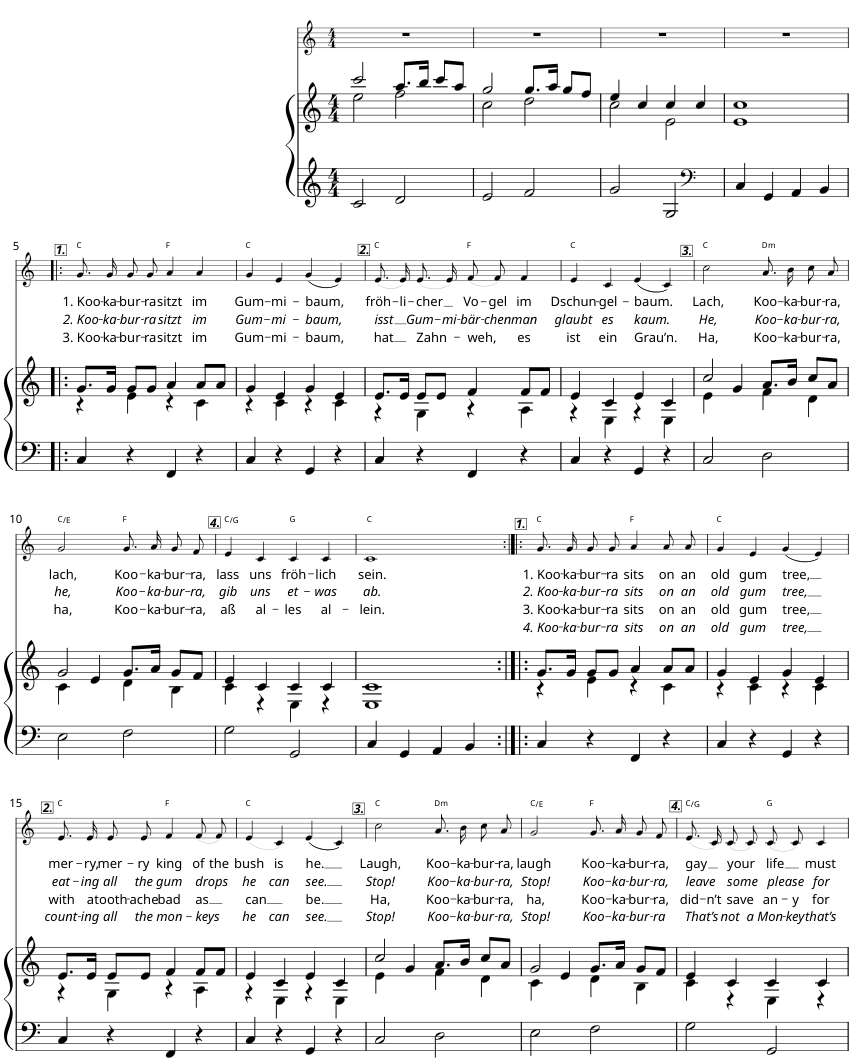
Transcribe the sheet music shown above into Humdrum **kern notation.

**kern	**kern	**kern	**text	**text	**text	**text	**harte
*part2	*part2	*part1	*part1	*part1	*part1	*part1	*part1
*staff3	*staff2	*staff1	*staff1	*staff1	*staff1	*staff1	*
*I"Klavier	*	*I"Voice	*	*	*	*	*
*	*	*stria5	*	*	*	*	*
*clefG2	*clefG2	*clefG2	*	*	*	*	*
*k[]	*k[]	*k[]	*	*	*	*	*
*M4/4	*M4/4	*M4/4	*	*	*	*	*
=1	=1	=1	=1	=1	=1	=1	=1
*	*^	*	*	*	*	*	*
2c/	2ccc/	2ee\	1r	.	.	.	.	.
2d/	8.aa/L	2ff\	.	.	.	.	.	.
.	16bb/Jk	.	.	.	.	.	.	.
.	8ccc/L	.	.	.	.	.	.	.
.	8aa/J	.	.	.	.	.	.	.
=2	=2	=2	=2	=2	=2	=2	=2	=2
2e/	2gg/	2cc\	1r	.	.	.	.	.
2f/	8.gg/L	2dd\	.	.	.	.	.	.
.	16aa/Jk	.	.	.	.	.	.	.
.	8gg/L	.	.	.	.	.	.	.
.	8ff/J	.	.	.	.	.	.	.
=3	=3	=3	=3	=3	=3	=3	=3	=3
2g/	4ee/	2cc\	1r	.	.	.	.	.
.	4cc/	.	.	.	.	.	.	.
2G/	4cc/	2e\	.	.	.	.	.	.
*clefF4	*	*	*	*	*	*	*	*
.	4cc/	.	.	.	.	.	.	.
=4	=4	=4	=4	=4	=4	=4	=4	=4
4C/	1cc	1e	1r	.	.	.	.	.
4GG/	.	.	.	.	.	.	.	.
4AA/	.	.	.	.	.	.	.	.
4BB/	.	.	.	.	.	.	.	.
!!LO:LB:g=z
=5!|:	=5!|:	=5!|:	=5!|:	=5!|:	=5!|:	=5!|:	=5!|:	=5!|:
!	!	!	!LO:TX:a:Bi:t=1.	!	!	!	!	!
!	!	!	!	!LO:LY:b	!LO:LY:b	!LO:LY:b	!	!
4C/	8.g/L	4r	8.g/L	1. Koo-	2. Koo-	3. Koo-	.	C:maj
!	!	!	!	!LO:LY:b	!LO:LY:b	!LO:LY:b	!	!
.	16g/Jk	.	16g/Jk	-ka-	-ka-	-ka-	.	.
!	!	!	!	!LO:LY:b	!LO:LY:b	!LO:LY:b	!	!
4r	8g/L	4e\	8g/L	-bur-	-bur-	-bur-	.	.
!	!	!	!	!LO:LY:b	!LO:LY:b	!LO:LY:b	!	!
.	8g/J	.	8g/J	-ra	-ra	-ra	.	.
!	!	!	!	!LO:LY:b	!LO:LY:b	!LO:LY:b	!	!
4FF/	4a/	4r	4a/	sitzt	sitzt	sitzt	.	F:maj
!	!	!	!	!LO:LY:b	!LO:LY:b	!LO:LY:b	!	!
4r	8a/L	4c\	4a/	im	im	im	.	.
.	8a/J	.	.	.	.	.	.	.
=6	=6	=6	=6	=6	=6	=6	=6	=6
!	!	!	!	!LO:LY:b	!LO:LY:b	!LO:LY:b	!	!
4C/	4g/	4r	4g/	Gum-	Gum-	Gum-	.	C:maj
!	!	!	!	!LO:LY:b	!LO:LY:b	!LO:LY:b	!	!
4r	4e/	4c\	4e/	-mi-	-mi-	-mi-	.	.
!	!	!	!	!LO:LY:b	!LO:LY:b	!LO:LY:b	!	!
4GG/	4g/	4r	(4g/	-baum,	-baum,	-baum,	.	.
4r	4e/	4c\	4e/)	.	.	.	.	.
=7	=7	=7	=7	=7	=7	=7	=7	=7
!	!	!	!LO:TX:a:Bi:t=2.	!	!	!	!	!
!	!	!	!	!LO:LY:b	!LO:LY:b	!LO:LY:b	!	!
4C/	8.e/L	4r	(8.e/L	fröh-	isst	hat	.	C:maj
!	!	!	!	!LO:LY:b	!	!	!	!
.	16e/Jk	.	16e/Jk)	-li-	.	.	.	.
!	!	!	!	!LO:LY:b	!LO:LY:b	!LO:LY:b	!	!
4r	8e/L	4G\	(8.e/L	-cher	Gum-	Zahn-	.	.
.	8e/J	.	.	.	.	.	.	.
!	!	!	!	!	!LO:LY:b	!	!	!
.	.	.	16e/Jk)	.	-mi-	.	.	.
!	!	!	!	!LO:LY:b	!LO:LY:b	!LO:LY:b	!	!
4FF/	4f/	4r	(8f/L	Vo-	-bär-	-weh,	.	F:maj
!	!	!	!	!LO:LY:b	!LO:LY:b	!	!	!
.	.	.	8f/J)	-gel	-chen	.	.	.
!	!	!	!	!LO:LY:b	!LO:LY:b	!LO:LY:b	!	!
4r	8f/L	4A\	4f/	im	man	es	.	.
.	8f/J	.	.	.	.	.	.	.
=8	=8	=8	=8	=8	=8	=8	=8	=8
!	!	!	!	!LO:LY:b	!LO:LY:b	!LO:LY:b	!	!
4C/	4e/	4r	4e/	Dschun-	glaubt	ist	.	C:maj
!	!	!	!	!LO:LY:b	!LO:LY:b	!LO:LY:b	!	!
4r	4c/	4E\	4c/	-gel-	es	ein	.	.
!	!	!	!	!LO:LY:b	!LO:LY:b	!LO:LY:b	!	!
4GG/	4e/	4r	(4e/	-baum.	kaum.	Grau’n.	.	.
4r	4c/	4E\	4c/)	.	.	.	.	.
=9	=9	=9	=9	=9	=9	=9	=9	=9
!	!	!	!LO:TX:a:Bi:t=3.	!	!	!	!	!
!	!	!	!	!LO:LY:b	!LO:LY:b	!LO:LY:b	!	!
2C/	2cc/	4e\	2cc\	Lach,	He,	Ha,	.	C:maj
.	.	4g/	.	.	.	.	.	.
!	!	!	!	!LO:LY:b	!LO:LY:b	!LO:LY:b	!	!LO:H:kt=m
2D\	8.a/L	4f\	8.a/L	Koo-	Koo-	Koo-	.	D:min
!	!	!	!	!LO:LY:b	!LO:LY:b	!LO:LY:b	!	!
.	16b/Jk	.	16b/Jk	-ka-	-ka-	-ka-	.	.
!	!	!	!	!LO:LY:b	!LO:LY:b	!LO:LY:b	!	!
.	8cc/L	4d\	8cc\L	-bur-	-bur-	-bur-	.	.
!	!	!	!	!LO:LY:b	!LO:LY:b	!LO:LY:b	!	!
.	8a/J	.	8a\J	-ra,	-ra,	-ra,	.	.
!!LO:LB:g=z
=10	=10	=10	=10	=10	=10	=10	=10	=10
!	!	!	!	!LO:LY:b	!LO:LY:b	!LO:LY:b	!	!
2E\	2g/	4c\	2g/	lach,	he,	ha,	.	C:maj/3
.	.	4e/	.	.	.	.	.	.
!	!	!	!	!LO:LY:b	!LO:LY:b	!LO:LY:b	!	!
2F\	8.g/L	4d\	8.g/L	Koo-	Koo-	Koo-	.	F:maj
!	!	!	!	!LO:LY:b	!LO:LY:b	!LO:LY:b	!	!
.	16a/Jk	.	16a/Jk	-ka-	-ka-	-ka-	.	.
!	!	!	!	!LO:LY:b	!LO:LY:b	!LO:LY:b	!	!
.	8g/L	4B\	8g/L	-bur-	-bur-	-bur-	.	.
!	!	!	!	!LO:LY:b	!LO:LY:b	!LO:LY:b	!	!
.	8f/J	.	8f/J	-ra,	-ra,	-ra,	.	.
=11	=11	=11	=11	=11	=11	=11	=11	=11
!	!	!	!LO:TX:a:Bi:t=4.	!	!	!	!	!
!	!	!	!	!LO:LY:b	!LO:LY:b	!LO:LY:b	!	!
2G\	4e/	4c\	4e/	lass	gib	aß	.	C:maj/5
!	!	!	!	!LO:LY:b	!LO:LY:b	!LO:LY:b	!	!
.	4c/	4r	4c/	uns	uns	al-	.	.
!	!	!	!	!LO:LY:b	!LO:LY:b	!LO:LY:b	!	!
2GG/	4c/	4E\	4c/	fröh-	et-	-les	.	G:maj
!	!	!	!	!LO:LY:b	!LO:LY:b	!LO:LY:b	!	!
.	4c/	4r	4c/	-lich	-was	al-	.	.
=12	=12	=12	=12	=12	=12	=12	=12	=12
!	!	!	!	!LO:LY:b	!LO:LY:b	!LO:LY:b	!	!
4C/	1c	1E	1c	sein.	ab.	-lein.	.	C:maj
4GG/	.	.	.	.	.	.	.	.
4AA/	.	.	.	.	.	.	.	.
4BB/	.	.	.	.	.	.	.	.
=13:|!|:	=13:|!|:	=13:|!|:	=13:|!|:	=13:|!|:	=13:|!|:	=13:|!|:	=13:|!|:	=13:|!|:
!	!	!	!LO:TX:a:Bi:t=1.	!	!	!	!	!
!	!	!	!	!LO:LY:b	!LO:LY:b	!LO:LY:b	!LO:LY:b	!
4C/	8.g/L	4r	8.g/L	1. Koo-	2. Koo-	3. Koo-	4. Koo-	C:maj
!	!	!	!	!LO:LY:b	!LO:LY:b	!LO:LY:b	!LO:LY:b	!
.	16g/Jk	.	16g/Jk	-ka-	-ka-	-ka-	-ka-	.
!	!	!	!	!LO:LY:b	!LO:LY:b	!LO:LY:b	!LO:LY:b	!
4r	8g/L	4e\	8g/L	-bur-	-bur-	-bur-	-bur-	.
!	!	!	!	!LO:LY:b	!LO:LY:b	!LO:LY:b	!LO:LY:b	!
.	8g/J	.	8g/J	-ra	-ra	-ra	-ra	.
!	!	!	!	!LO:LY:b	!LO:LY:b	!LO:LY:b	!LO:LY:b	!
4FF/	4a/	4r	4a/	sits	sits	sits	sits	F:maj
!	!	!	!	!LO:LY:b	!LO:LY:b	!LO:LY:b	!LO:LY:b	!
4r	8a/L	4c\	8a/L	on	on	on	on	.
!	!	!	!	!LO:LY:b	!LO:LY:b	!LO:LY:b	!LO:LY:b	!
.	8a/J	.	8a/J	an	an	an	an	.
=14	=14	=14	=14	=14	=14	=14	=14	=14
!	!	!	!	!LO:LY:b	!LO:LY:b	!LO:LY:b	!LO:LY:b	!
4C/	4g/	4r	4g/	old	old	old	old	C:maj
!	!	!	!	!LO:LY:b	!LO:LY:b	!LO:LY:b	!LO:LY:b	!
4r	4e/	4c\	4e/	gum	gum	gum	gum	.
!	!	!	!	!LO:LY:b	!LO:LY:b	!LO:LY:b	!LO:LY:b	!
4GG/	4g/	4r	(4g/	tree,	tree,	tree,	tree,	.
4r	4e/	4c\	4e/)	.	.	.	.	.
!!LO:LB:g=z
=15	=15	=15	=15	=15	=15	=15	=15	=15
!	!	!	!LO:TX:a:Bi:t=2.	!	!	!	!	!
!	!	!	!	!LO:LY:b	!LO:LY:b	!LO:LY:b	!LO:LY:b	!
4C/	8.e/L	4r	8.e/L	mer-	eat-	with	count-	C:maj
!	!	!	!	!LO:LY:b	!LO:LY:b	!LO:LY:b	!LO:LY:b	!
.	16e/Jk	.	16e/Jk	-ry,	-ing	a	-ing	.
!	!	!	!	!LO:LY:b	!LO:LY:b	!LO:LY:b	!LO:LY:b	!
4r	8e/L	4G\	8e/L	mer-	all	tooth-	all	.
!	!	!	!	!LO:LY:b	!LO:LY:b	!LO:LY:b	!LO:LY:b	!
.	8e/J	.	8e/J	-ry	the	-ache	the	.
!	!	!	!	!LO:LY:b	!LO:LY:b	!LO:LY:b	!LO:LY:b	!
4FF/	4f/	4r	4f/	king	gum	bad	mon-	F:maj
!	!	!	!	!LO:LY:b	!LO:LY:b	!LO:LY:b	!LO:LY:b	!
4r	8f/L	4A\	(8f/L	of	drops	as	-keys	.
!	!	!	!	!LO:LY:b	!	!	!	!
.	8f/J	.	8f/J)	the	.	.	.	.
=16	=16	=16	=16	=16	=16	=16	=16	=16
!	!	!	!	!LO:LY:b	!LO:LY:b	!LO:LY:b	!LO:LY:b	!
4C/	4e/	4r	(4e/	bush	he	can	he	C:maj
!	!	!	!	!LO:LY:b	!LO:LY:b	!	!LO:LY:b	!
4r	4c/	4E\	4c/)	is	can	.	can	.
!	!	!	!	!LO:LY:b	!LO:LY:b	!LO:LY:b	!LO:LY:b	!
4GG/	4e/	4r	(4e/	he.	see.	be.	see.	.
4r	4c/	4E\	4c/)	.	.	.	.	.
=17	=17	=17	=17	=17	=17	=17	=17	=17
!	!	!	!LO:TX:a:Bi:t=3.	!	!	!	!	!
!	!	!	!	!LO:LY:b	!LO:LY:b	!LO:LY:b	!LO:LY:b	!
2C/	2cc/	4e\	2cc\	Laugh,	Stop!	Ha,	Stop!	C:maj
.	.	4g/	.	.	.	.	.	.
!	!	!	!	!LO:LY:b	!LO:LY:b	!LO:LY:b	!LO:LY:b	!LO:H:kt=m
2D\	8.a/L	4f\	8.a/L	Koo-	Koo-	Koo-	Koo-	D:min
!	!	!	!	!LO:LY:b	!LO:LY:b	!LO:LY:b	!LO:LY:b	!
.	16b/Jk	.	16b/Jk	-ka-	-ka-	-ka-	-ka-	.
!	!	!	!	!LO:LY:b	!LO:LY:b	!LO:LY:b	!LO:LY:b	!
.	8cc/L	4d\	8cc\L	-bur-	-bur-	-bur-	-bur-	.
!	!	!	!	!LO:LY:b	!LO:LY:b	!LO:LY:b	!LO:LY:b	!
.	8a/J	.	8a\J	-ra,	-ra,	-ra,	-ra,	.
=18	=18	=18	=18	=18	=18	=18	=18	=18
!	!	!	!	!LO:LY:b	!LO:LY:b	!LO:LY:b	!LO:LY:b	!
2E\	2g/	4c\	2g/	laugh	Stop!	ha,	Stop!	C:maj/3
.	.	4e/	.	.	.	.	.	.
!	!	!	!	!LO:LY:b	!LO:LY:b	!LO:LY:b	!LO:LY:b	!
2F\	8.g/L	4d\	8.g/L	Koo-	Koo-	Koo-	Koo-	F:maj
!	!	!	!	!LO:LY:b	!LO:LY:b	!LO:LY:b	!LO:LY:b	!
.	16a/Jk	.	16a/Jk	-ka-	-ka-	-ka-	-ka-	.
!	!	!	!	!LO:LY:b	!LO:LY:b	!LO:LY:b	!LO:LY:b	!
.	8g/L	4B\	8g/L	-bur-	-bur-	-bur-	-bur-	.
!	!	!	!	!LO:LY:b	!LO:LY:b	!LO:LY:b	!LO:LY:b	!
.	8f/J	.	8f/J	-ra,	-ra,	-ra,	-ra	.
=19	=19	=19	=19	=19	=19	=19	=19	=19
!	!	!	!LO:TX:a:Bi:t=4.	!	!	!	!	!
!	!	!	!	!LO:LY:b	!LO:LY:b	!LO:LY:b	!LO:LY:b	!
2G\	4e/	4c\	(8.e/L	gay	leave	did-	That’s	C:maj/5
!	!	!	!	!	!	!LO:LY:b	!	!
.	.	.	16c/Jk)	.	.	-n’t	.	.
!	!	!	!	!LO:LY:b	!LO:LY:b	!LO:LY:b	!LO:LY:b	!
.	4c/	4r	(8c/L	your	some	save	not	.
!	!	!	!	!	!	!	!LO:LY:b	!
.	.	.	8c/J)	.	.	.	a	.
!	!	!	!	!LO:LY:b	!LO:LY:b	!LO:LY:b	!LO:LY:b	!
2GG/	4c/	4E\	(8c/L	life	please	an-	Mon-	G:maj
!	!	!	!	!	!	!LO:LY:b	!LO:LY:b	!
.	.	.	8c/J)	.	.	-y	-key	.
!	!	!	!	!LO:LY:b	!LO:LY:b	!LO:LY:b	!LO:LY:b	!
.	4c/	4r	4c/	must	for	for	that’s	.
*	*v	*v	*	*	*	*	*	*
=	=	=	=	=	=	=	=
*-	*-	*-	*-	*-	*-	*-	*-
